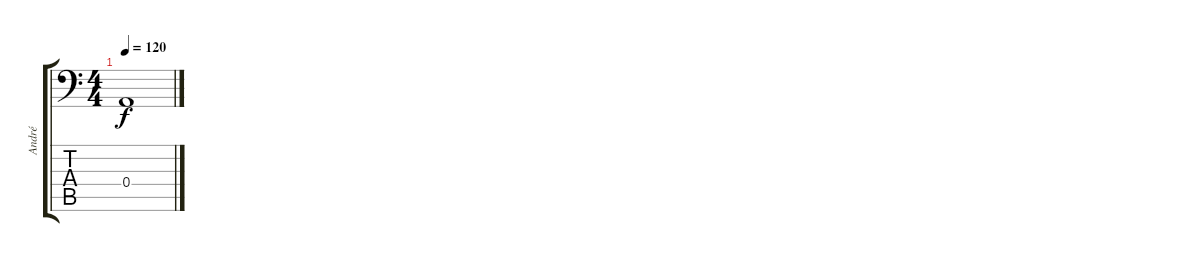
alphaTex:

\track ("André" "André") {instrument electricbassfinger}
\staff {score tabs}
\tuning (C3 G2 D2 A1 E1 B0) {hide}
\ts (4 4)
\tempo 120
\clef f4
\ks c
0.4{t}.1{dy f}
